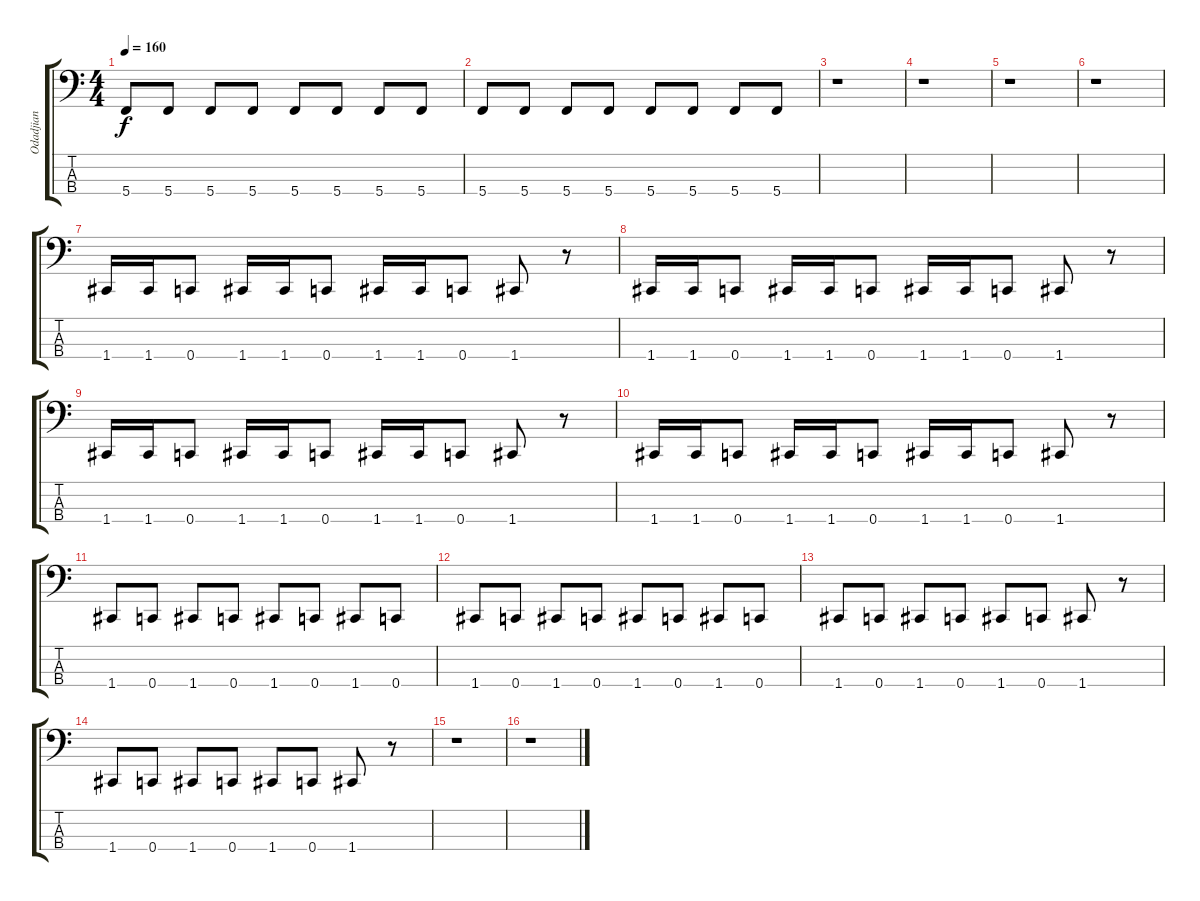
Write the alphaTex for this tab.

\track ("Odadjian" "Odadjian") {instrument electricbasspick}
\staff {score tabs}
\tuning (F2 C2 G1 C1) {hide}
\ts (4 4)
\tempo 160
\clef f4
\ks c
5.4.8{dy f} 5.4.8 5.4.8 5.4.8 5.4.8 5.4.8 5.4.8 5.4.8 |
5.4.8 5.4.8 5.4.8 5.4.8 5.4.8 5.4.8 5.4.8 5.4.8 |
r.1 |
r.1 |
r.1 |
r.1 |
1.4.16 1.4.16 0.4.8 1.4.16 1.4.16 0.4.8 1.4.16 1.4.16 0.4.8 1.4.8 r.8 |
1.4.16 1.4.16 0.4.8 1.4.16 1.4.16 0.4.8 1.4.16 1.4.16 0.4.8 1.4.8 r.8 |
1.4.16 1.4.16 0.4.8 1.4.16 1.4.16 0.4.8 1.4.16 1.4.16 0.4.8 1.4.8 r.8 |
1.4.16 1.4.16 0.4.8 1.4.16 1.4.16 0.4.8 1.4.16 1.4.16 0.4.8 1.4.8 r.8 |
1.4.8 0.4.8 1.4.8 0.4.8 1.4.8 0.4.8 1.4.8 0.4.8 |
1.4.8 0.4.8 1.4.8 0.4.8 1.4.8 0.4.8 1.4.8 0.4.8 |
1.4.8 0.4.8 1.4.8 0.4.8 1.4.8 0.4.8 1.4.8 r.8 |
1.4.8 0.4.8 1.4.8 0.4.8 1.4.8 0.4.8 1.4.8 r.8 |
r.1 |
r.1
